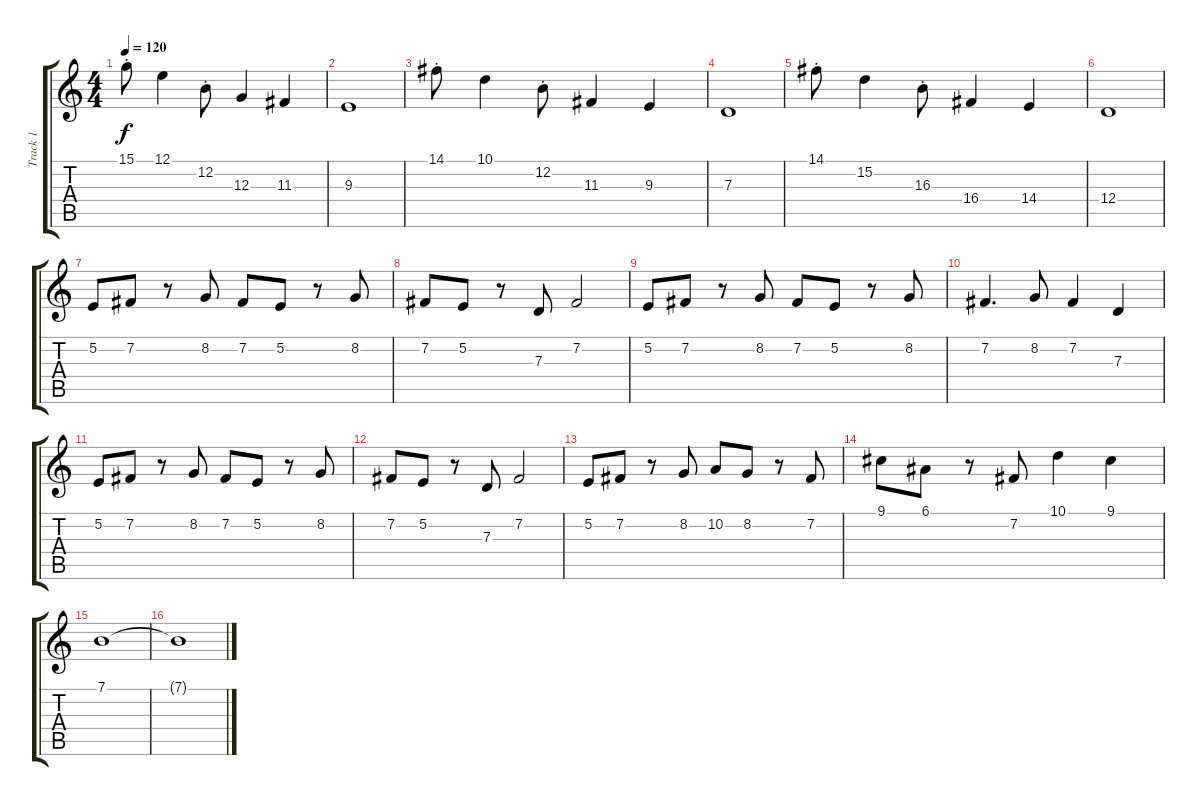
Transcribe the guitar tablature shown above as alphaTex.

\track ("Track 1" "Track 1") {instrument flute}
\staff {score tabs}
\tuning (E4 B3 G3 D3 A2 E2) {hide}
\ts (4 4)
\tempo 120
\clef g2
\ks c
15.1{st}.8{dy f} 12.1.4 12.2{st}.8 12.3.4 11.3.4 |
9.3.1 |
14.1{st}.8 10.1.4 12.2{st}.8 11.3.4 9.3.4 |
7.3.1 |
14.1{st}.8 15.2.4 16.3{st}.8 16.4.4 14.4.4 |
12.4.1 |
5.2.8 7.2.8 r.8 8.2.8 7.2.8 5.2.8 r.8 8.2.8 |
7.2.8 5.2.8 r.8 7.3.8 7.2.2 |
5.2.8 7.2.8 r.8 8.2.8 7.2.8 5.2.8 r.8 8.2.8 |
7.2.4{d} 8.2.8 7.2.4 7.3.4 |
5.2.8 7.2.8 r.8 8.2.8 7.2.8 5.2.8 r.8 8.2.8 |
7.2.8 5.2.8 r.8 7.3.8 7.2.2 |
5.2.8 7.2.8 r.8 8.2.8 10.2.8 8.2.8 r.8 7.2.8 |
9.1.8 6.1.8 r.8 7.2.8 10.1.4 9.1.4 |
7.1.1 |
7.1{t}.1
